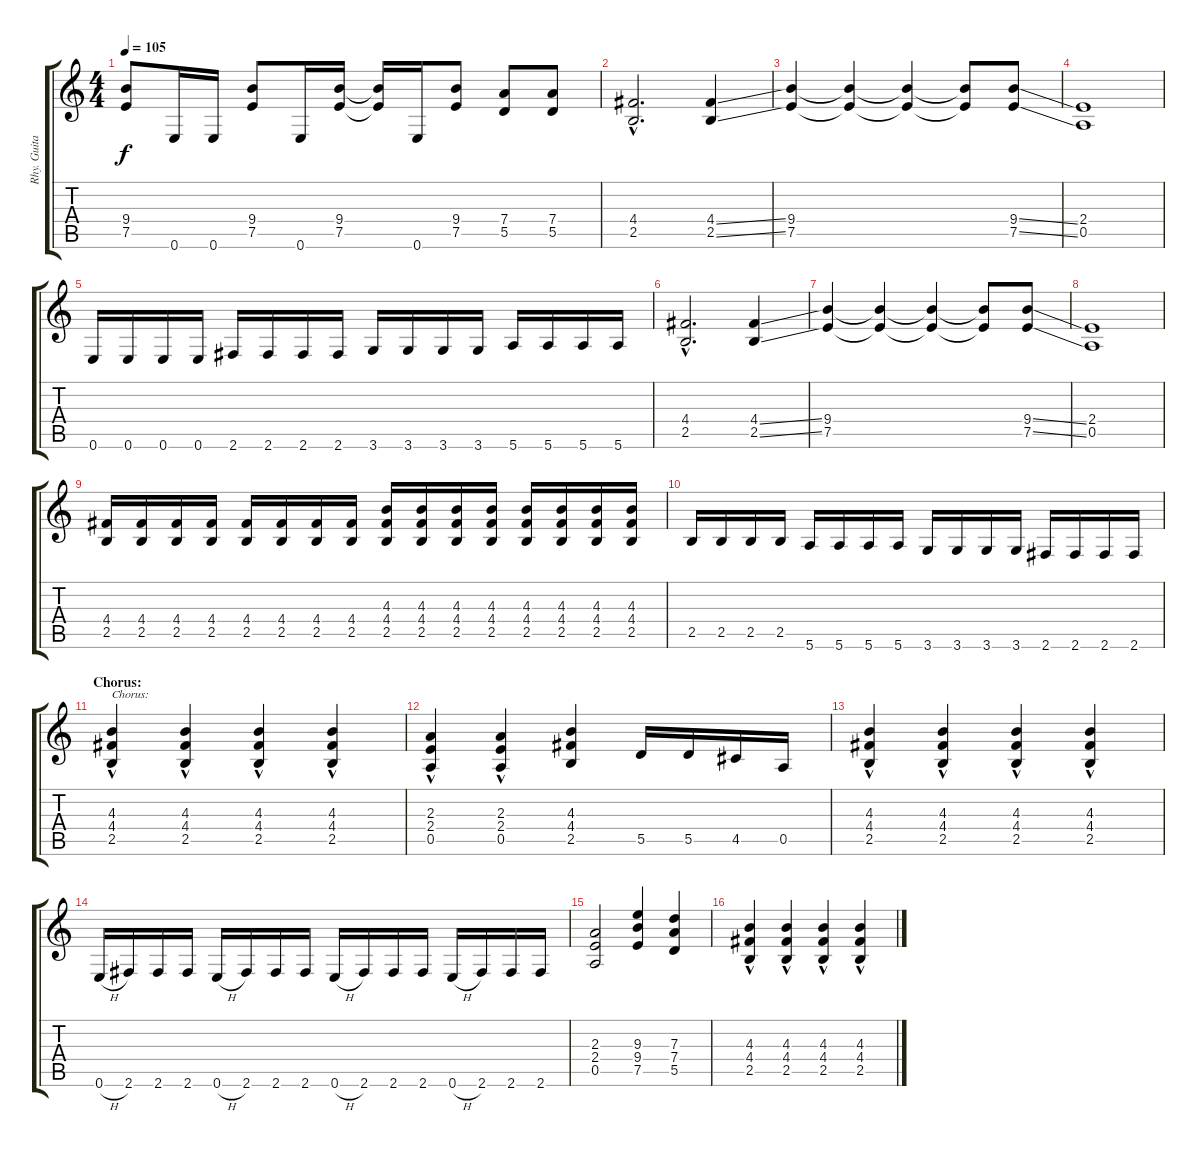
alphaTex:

\track ("Rhy. Guitar 2" "Rhy. Guita") {instrument overdrivenguitar}
\staff {score tabs}
\tuning (E4 B3 G3 D3 A2 E2) {hide}
\ts (4 4)
\tempo 105
\clef g2
\ks c
(9.4 7.5).8{dy f} 0.6.16 0.6.16 (9.4 7.5).8 0.6.16 (9.4 7.5).16 (9.4{t} 7.5{t}).16 0.6.16 (9.4 7.5).8 (7.4 5.5).8 (7.4 5.5).8 |
(4.4{hac} 2.5{hac}).2{d} (4.4{ss} 2.5{ss}).4 |
(9.4 7.5).4 (9.4{t} 7.5{t}).4 (9.4{t} 7.5{t}).4 (9.4{t} 7.5{t}).8 (9.4{ss} 7.5{ss}).8 |
(2.4 0.5).1 |
0.6.16 0.6.16 0.6.16 0.6.16 2.6.16 2.6.16 2.6.16 2.6.16 3.6.16 3.6.16 3.6.16 3.6.16 5.6.16 5.6.16 5.6.16 5.6.16 |
(4.4{hac} 2.5{hac}).2{d} (4.4{ss} 2.5{ss}).4 |
(9.4 7.5).4 (9.4{t} 7.5{t}).4 (9.4{t} 7.5{t}).4 (9.4{t} 7.5{t}).8 (9.4{ss} 7.5{ss}).8 |
(2.4 0.5).1 |
(4.4 2.5).16 (4.4 2.5).16 (4.4 2.5).16 (4.4 2.5).16 (4.4 2.5).16 (4.4 2.5).16 (4.4 2.5).16 (4.4 2.5).16 (4.3 4.4 2.5).16 (4.3 4.4 2.5).16 (4.3 4.4 2.5).16 (4.3 4.4 2.5).16 (4.3 4.4 2.5).16 (4.3 4.4 2.5).16 (4.3 4.4 2.5).16 (4.3 4.4 2.5).16 |
2.5.16 2.5.16 2.5.16 2.5.16 5.6.16 5.6.16 5.6.16 5.6.16 3.6.16 3.6.16 3.6.16 3.6.16 2.6.16 2.6.16 2.6.16 2.6.16 |
\section ("" "Chorus:")
(4.3{hac} 4.4{hac} 2.5{hac}).4{txt "Chorus:"} (4.3{hac} 4.4{hac} 2.5{hac}).4 (4.3{hac} 4.4{hac} 2.5{hac}).4 (4.3{hac} 4.4{hac} 2.5{hac}).4 |
(2.3{hac} 2.4{hac} 0.5{hac}).4 (2.3{hac} 2.4{hac} 0.5{hac}).4 (4.3 4.4 2.5).4 5.5.16 5.5.16 4.5.16 0.5.16 |
(4.3{hac} 4.4{hac} 2.5{hac}).4 (4.3{hac} 4.4{hac} 2.5{hac}).4 (4.3{hac} 4.4{hac} 2.5{hac}).4 (4.3{hac} 4.4{hac} 2.5{hac}).4 |
0.6{h}.16 2.6.16 2.6.16 2.6.16 0.6{h}.16 2.6.16 2.6.16 2.6.16 0.6{h}.16 2.6.16 2.6.16 2.6.16 0.6{h}.16 2.6.16 2.6.16 2.6.16 |
(2.3 2.4 0.5).2 (9.3 9.4 7.5).4 (7.3 7.4 5.5).4 |
(4.3{hac} 4.4{hac} 2.5{hac}).4 (4.3{hac} 4.4{hac} 2.5{hac}).4 (4.3{hac} 4.4{hac} 2.5{hac}).4 (4.3{hac} 4.4{hac} 2.5{hac}).4
